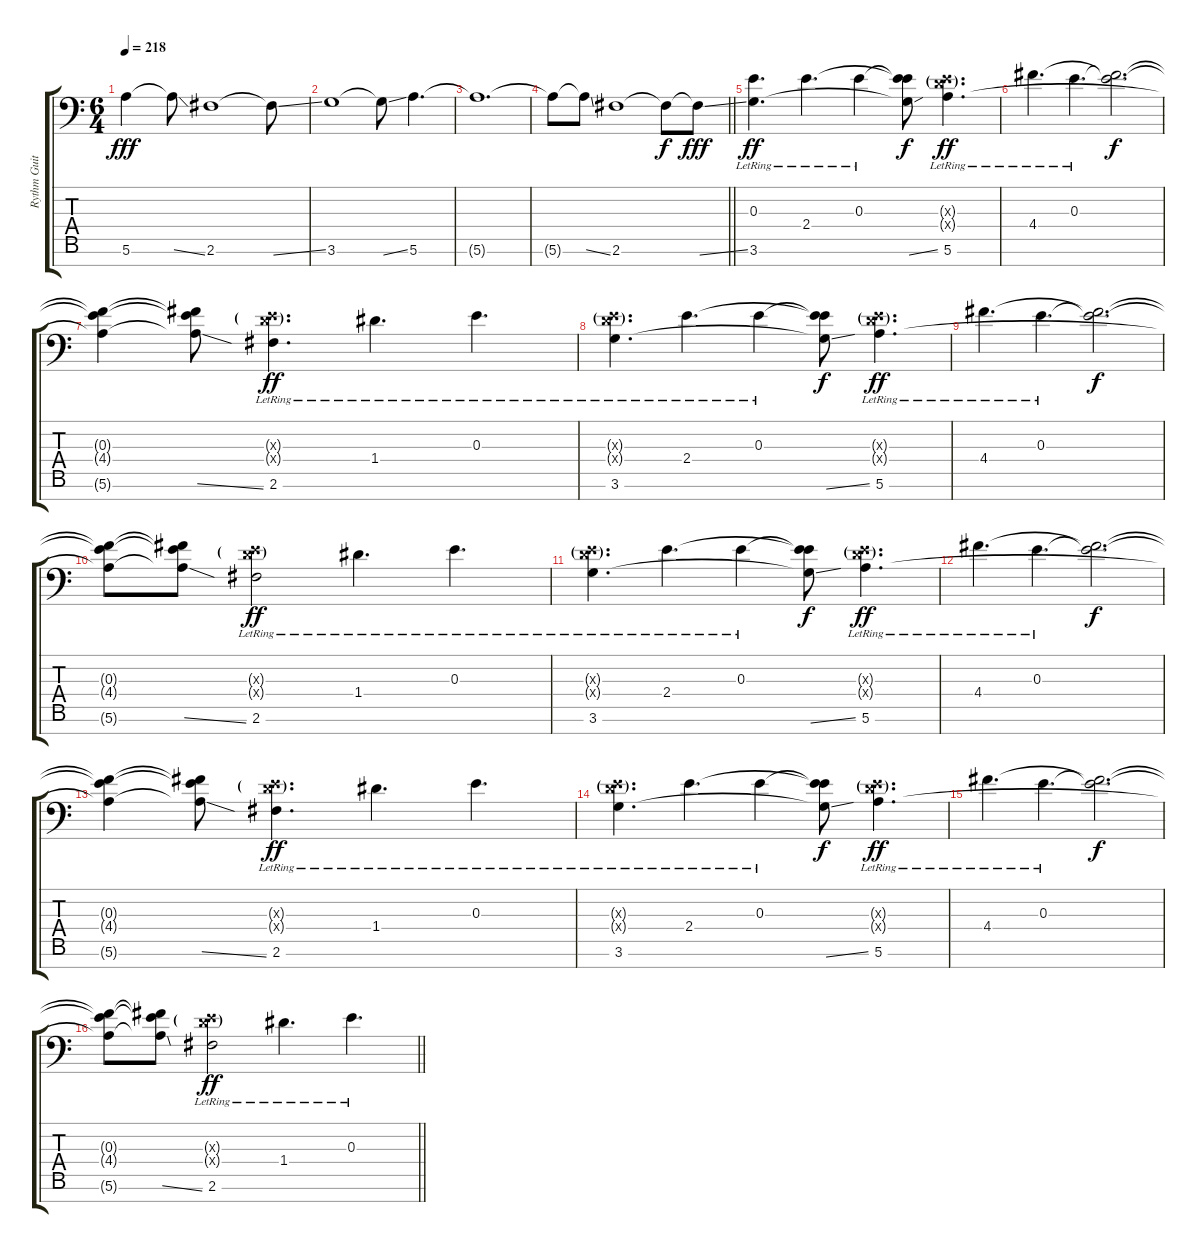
\track ("Rythm Guitar #1" "Rythm Guit") {instrument distortionguitar}
\staff {score tabs}
\tuning (D4 A3 E3 D3 A2 E2 A1) {hide}
\ts (6 4)
\tempo 218
\clef f4
\ks c
5.6{t}.4{dy fff} 5.6{ss t}.8 2.6.1 2.6{ss t}.8 |
3.6.1 3.6{ss t}.8 5.6.4{d} |
5.6{t}.1{d} |
\barLineRight lightlight
5.6{t}.8 5.6{ss t}.8 2.6.1 2.6{t}.8{dy f} 2.6{ss t}.8{dy fff} |
\section ("" "")
(0.3{lr} 3.6{lr}).4{d dy ff} 2.4{lr}.4{d} 0.3{lr}.4 (0.3{t} 2.4{t} 3.6{ss t}).8{dy f} (0.3{g x} 0.4{g x} 5.6{lr}).4{d dy ff} |
4.4{lr}.4{d} 0.3{lr}.4{d} (0.3{t} 4.4{t}).2{d dy f} |
(0.3{t} 4.4{t} 5.6{t}).4 (0.3{t} 4.4{t} 5.6{ss t}).8 (0.3{g x} 0.4{g x} 2.6{lr}).4{d dy ff} 1.4{lr}.4{d} 0.3{lr}.4{d} |
(0.3{g x} 0.4{g x} 3.6{lr}).4{d} 2.4{lr}.4{d} 0.3{lr}.4 (0.3{t} 2.4{t} 3.6{ss t}).8{dy f} (0.3{g x} 0.4{g x} 5.6{lr}).4{d dy ff} |
4.4{lr}.4{d} 0.3{lr}.4{d} (0.3{t} 4.4{t}).2{d dy f} |
(0.3{t} 4.4{t} 5.6{t}).8 (0.3{t} 4.4{t} 5.6{ss t}).8 (0.3{g x} 0.4{g x} 2.6{lr}).2{dy ff} 1.4{lr}.4{d} 0.3{lr}.4{d} |
(0.3{g x} 0.4{g x} 3.6{lr}).4{d} 2.4{lr}.4{d} 0.3{lr}.4 (0.3{t} 2.4{t} 3.6{ss t}).8{dy f} (0.3{g x} 0.4{g x} 5.6{lr}).4{d dy ff} |
4.4{lr}.4{d} 0.3{lr}.4{d} (0.3{t} 4.4{t}).2{d dy f} |
(0.3{t} 4.4{t} 5.6{t}).4 (0.3{t} 4.4{t} 5.6{ss t}).8 (0.3{g x} 0.4{g x} 2.6{lr}).4{d dy ff} 1.4{lr}.4{d} 0.3{lr}.4{d} |
(0.3{g x} 0.4{g x} 3.6{lr}).4{d} 2.4{lr}.4{d} 0.3{lr}.4 (0.3{t} 2.4{t} 3.6{ss t}).8{dy f} (0.3{g x} 0.4{g x} 5.6{lr}).4{d dy ff} |
4.4{lr}.4{d} 0.3{lr}.4{d} (0.3{t} 4.4{t}).2{d dy f} |
\barLineRight lightlight
(0.3{t} 4.4{t} 5.6{t}).8 (0.3{t} 4.4{t} 5.6{ss t}).8 (0.3{g x} 0.4{g x} 2.6{lr}).2{dy ff} 1.4{lr}.4{d} 0.3{lr}.4{d}
